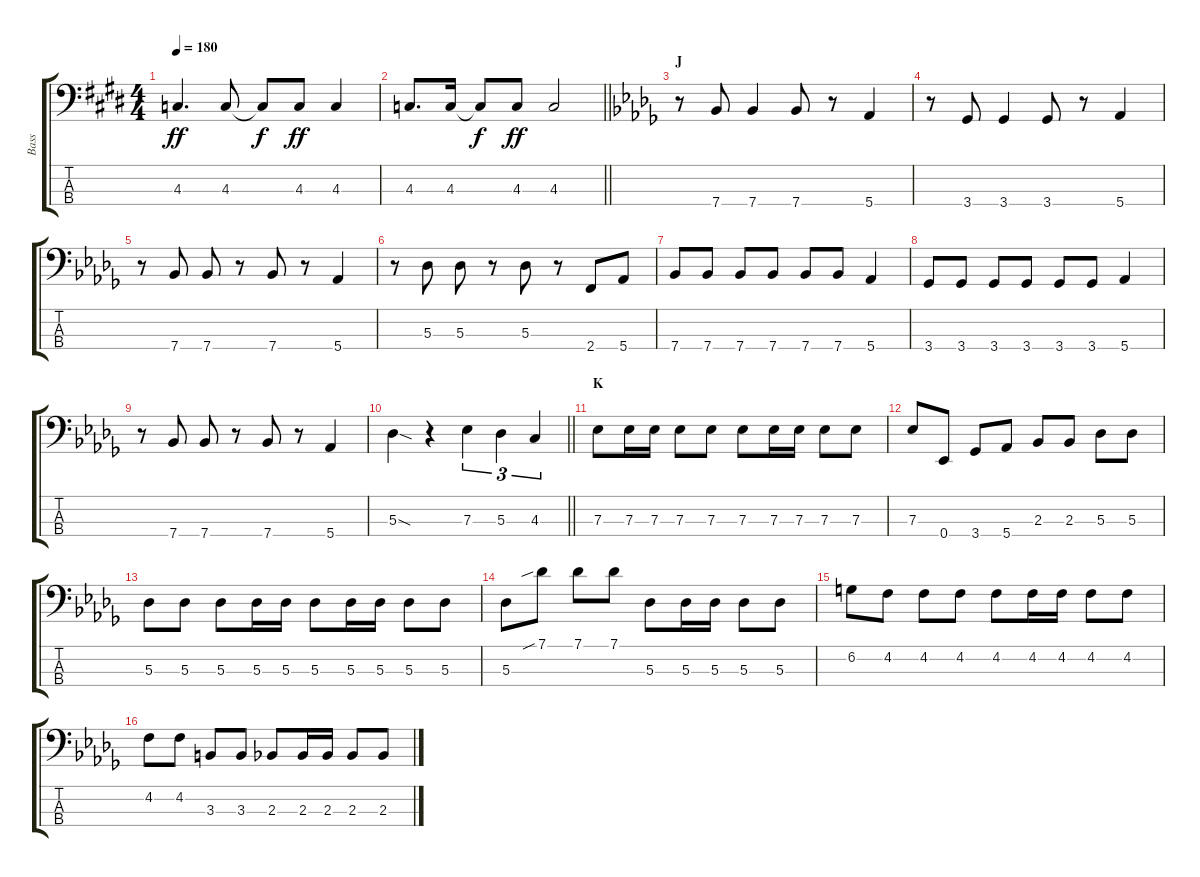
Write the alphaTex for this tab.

\track ("Bass" "Bass") {instrument electricbasspick}
\staff {score tabs}
\tuning (Gb2 Db2 Ab1 Eb1) {hide}
\ts (4 4)
\tempo 180
\clef f4
\ks e
4.3.4{d dy ff} 4.3.8 4.3{t}.8{dy f} 4.3.8{dy ff} 4.3.4 |
\barLineRight lightlight
4.3.8{d} 4.3.16 4.3{t}.8{dy f} 4.3.8{dy ff} 4.3.2 |
\section ("" "J")
\ks db
r.8 7.4.8 7.4.4 7.4.8 r.8 5.4.4 |
r.8 3.4.8 3.4.4 3.4.8 r.8 5.4.4 |
r.8 7.4.8 7.4.8 r.8 7.4.8 r.8 5.4.4 |
r.8 5.3.8 5.3.8 r.8 5.3.8 r.8 2.4.8 5.4.8 |
7.4.8 7.4.8 7.4.8 7.4.8 7.4.8 7.4.8 5.4.4 |
3.4.8 3.4.8 3.4.8 3.4.8 3.4.8 3.4.8 5.4.4 |
r.8 7.4.8 7.4.8 r.8 7.4.8 r.8 5.4.4 |
\barLineRight lightlight
5.3{sod}.4 r.4 7.3.4{tu (3 2)} 5.3.4{tu (3 2)} 4.3.4{tu (3 2)} |
\section ("" "K")
7.3.8 7.3.16 7.3.16 7.3.8 7.3.8 7.3.8 7.3.16 7.3.16 7.3.8 7.3.8 |
7.3.8 0.4.8 3.4.8 5.4.8 2.3.8 2.3.8 5.3.8 5.3.8 |
5.3.8 5.3.8 5.3.8 5.3.16 5.3.16 5.3.8 5.3.16 5.3.16 5.3.8 5.3.8 |
5.3.8 7.1{sib}.8 7.1.8 7.1.8 5.3.8 5.3.16 5.3.16 5.3.8 5.3.8 |
6.2.8 4.2.8 4.2.8 4.2.8 4.2.8 4.2.16 4.2.16 4.2.8 4.2.8 |
4.2.8 4.2.8 3.3.8 3.3.8 2.3.8 2.3.16 2.3.16 2.3.8 2.3.8
